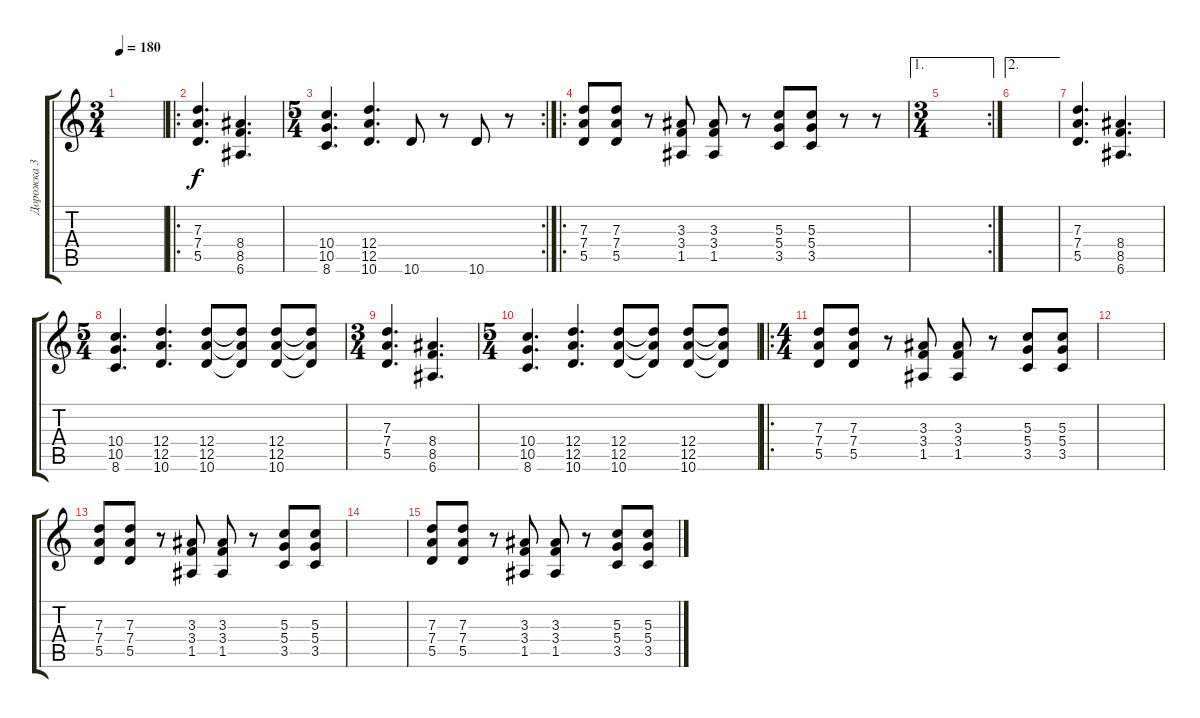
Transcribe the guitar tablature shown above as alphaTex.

\track ("Дорожка 3" "Дорожка 3") {instrument overdrivenguitar}
\staff {score tabs}
\tuning (E4 B3 G3 D3 A2 E2) {hide}
\ts (3 4)
\tempo 180
\clef g2
\ks c
|
\ro
(7.3 7.4 5.5).4{d} (8.4 8.5 6.6).4{d} |
\rc 2
\ts (5 4)
(10.4 10.5 8.6).4{d} (12.4 12.5 10.6).4{d} 10.6.8 r.8 10.6.8 r.8 |
\ro
(7.3 7.4 5.5).8 (7.3 7.4 5.5).8 r.8 (3.3 3.4 1.5).8 (3.3 3.4 1.5).8 r.8 (5.3 5.4 3.5).8 (5.3 5.4 3.5).8 r.8 r.8 |
\ae 1
\rc 2
\ts (3 4)
|
\ae 2
|
(7.3 7.4 5.5).4{d} (8.4 8.5 6.6).4{d} |
\ts (5 4)
(10.4 10.5 8.6).4{d} (12.4 12.5 10.6).4{d} (12.4 12.5 10.6).8 (12.4{t} 12.5{t} 10.6{t}).8 (12.4 12.5 10.6).8 (12.4{t} 12.5{t} 10.6{t}).8 |
\ts (3 4)
(7.3 7.4 5.5).4{d} (8.4 8.5 6.6).4{d} |
\ts (5 4)
(10.4 10.5 8.6).4{d} (12.4 12.5 10.6).4{d} (12.4 12.5 10.6).8 (12.4{t} 12.5{t} 10.6{t}).8 (12.4 12.5 10.6).8 (12.4{t} 12.5{t} 10.6{t}).8 |
\ro
\ts (4 4)
(7.3 7.4 5.5).8 (7.3 7.4 5.5).8 r.8 (3.3 3.4 1.5).8 (3.3 3.4 1.5).8 r.8 (5.3 5.4 3.5).8 (5.3 5.4 3.5).8 |
|
(7.3 7.4 5.5).8 (7.3 7.4 5.5).8 r.8 (3.3 3.4 1.5).8 (3.3 3.4 1.5).8 r.8 (5.3 5.4 3.5).8 (5.3 5.4 3.5).8 |
|
(7.3 7.4 5.5).8 (7.3 7.4 5.5).8 r.8 (3.3 3.4 1.5).8 (3.3 3.4 1.5).8 r.8 (5.3 5.4 3.5).8 (5.3 5.4 3.5).8
